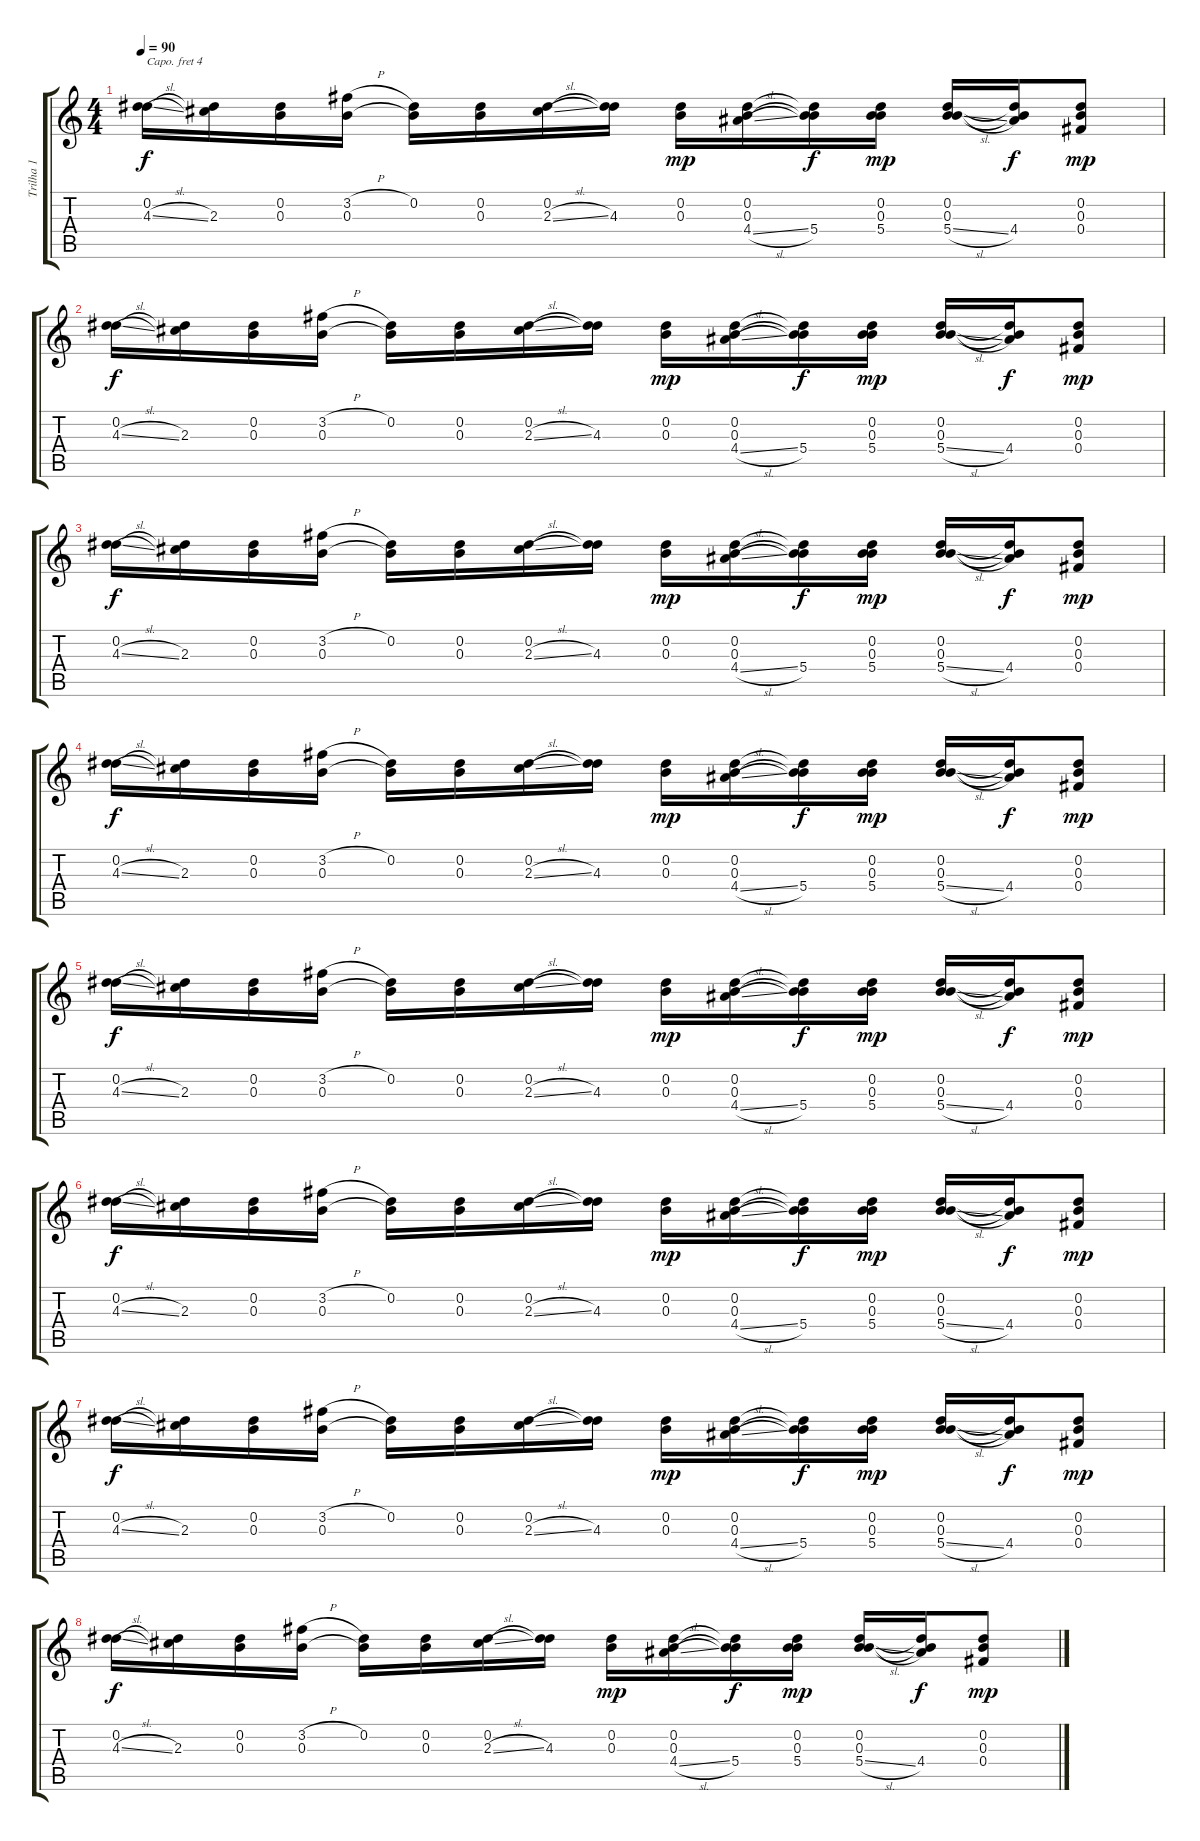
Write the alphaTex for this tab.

\track ("Trilha 1" "Trilha 1") {instrument acousticguitarsteel}
\staff {score tabs}
\capo 4
\tuning (E4 B3 G3 D3 A2 E2) {hide}
\ts (4 4)
\tempo 90
\clef g2
\ks c
(0.2 4.3{sl}).16{dy f instrument acousticguitarsteel} (0.2{t} 2.3).16 (0.2 0.3).16 (3.2{h} 0.3).16 (0.2 0.3{t}).16 (0.2 0.3).16 (0.2 2.3{sl}).16 (0.2{t} 4.3).16 (0.2 0.3).16{dy mp} (0.2 0.3 4.4{sl}).16 (0.2{t} 0.3{t} 5.4).16{dy f} (0.2 0.3 5.4).16{dy mp} (0.2 0.3 5.4{sl}).16 (0.2{t} 0.3{t} 4.4).16{dy f} (0.2 0.3 0.4).8{dy mp} |
(0.2 4.3{sl}).16{dy f} (0.2{t} 2.3).16 (0.2 0.3).16 (3.2{h} 0.3).16 (0.2 0.3{t}).16 (0.2 0.3).16 (0.2 2.3{sl}).16 (0.2{t} 4.3).16 (0.2 0.3).16{dy mp} (0.2 0.3 4.4{sl}).16 (0.2{t} 0.3{t} 5.4).16{dy f} (0.2 0.3 5.4).16{dy mp} (0.2 0.3 5.4{sl}).16 (0.2{t} 0.3{t} 4.4).16{dy f} (0.2 0.3 0.4).8{dy mp} |
(0.2 4.3{sl}).16{dy f} (0.2{t} 2.3).16 (0.2 0.3).16 (3.2{h} 0.3).16 (0.2 0.3{t}).16 (0.2 0.3).16 (0.2 2.3{sl}).16 (0.2{t} 4.3).16 (0.2 0.3).16{dy mp} (0.2 0.3 4.4{sl}).16 (0.2{t} 0.3{t} 5.4).16{dy f} (0.2 0.3 5.4).16{dy mp} (0.2 0.3 5.4{sl}).16 (0.2{t} 0.3{t} 4.4).16{dy f} (0.2 0.3 0.4).8{dy mp} |
(0.2 4.3{sl}).16{dy f} (0.2{t} 2.3).16 (0.2 0.3).16 (3.2{h} 0.3).16 (0.2 0.3{t}).16 (0.2 0.3).16 (0.2 2.3{sl}).16 (0.2{t} 4.3).16 (0.2 0.3).16{dy mp} (0.2 0.3 4.4{sl}).16 (0.2{t} 0.3{t} 5.4).16{dy f} (0.2 0.3 5.4).16{dy mp} (0.2 0.3 5.4{sl}).16 (0.2{t} 0.3{t} 4.4).16{dy f} (0.2 0.3 0.4).8{dy mp} |
(0.2 4.3{sl}).16{dy f} (0.2{t} 2.3).16 (0.2 0.3).16 (3.2{h} 0.3).16 (0.2 0.3{t}).16 (0.2 0.3).16 (0.2 2.3{sl}).16 (0.2{t} 4.3).16 (0.2 0.3).16{dy mp} (0.2 0.3 4.4{sl}).16 (0.2{t} 0.3{t} 5.4).16{dy f} (0.2 0.3 5.4).16{dy mp} (0.2 0.3 5.4{sl}).16 (0.2{t} 0.3{t} 4.4).16{dy f} (0.2 0.3 0.4).8{dy mp} |
(0.2 4.3{sl}).16{dy f} (0.2{t} 2.3).16 (0.2 0.3).16 (3.2{h} 0.3).16 (0.2 0.3{t}).16 (0.2 0.3).16 (0.2 2.3{sl}).16 (0.2{t} 4.3).16 (0.2 0.3).16{dy mp} (0.2 0.3 4.4{sl}).16 (0.2{t} 0.3{t} 5.4).16{dy f} (0.2 0.3 5.4).16{dy mp} (0.2 0.3 5.4{sl}).16 (0.2{t} 0.3{t} 4.4).16{dy f} (0.2 0.3 0.4).8{dy mp} |
(0.2 4.3{sl}).16{dy f} (0.2{t} 2.3).16 (0.2 0.3).16 (3.2{h} 0.3).16 (0.2 0.3{t}).16 (0.2 0.3).16 (0.2 2.3{sl}).16 (0.2{t} 4.3).16 (0.2 0.3).16{dy mp} (0.2 0.3 4.4{sl}).16 (0.2{t} 0.3{t} 5.4).16{dy f} (0.2 0.3 5.4).16{dy mp} (0.2 0.3 5.4{sl}).16 (0.2{t} 0.3{t} 4.4).16{dy f} (0.2 0.3 0.4).8{dy mp} |
(0.2 4.3{sl}).16{dy f} (0.2{t} 2.3).16 (0.2 0.3).16 (3.2{h} 0.3).16 (0.2 0.3{t}).16 (0.2 0.3).16 (0.2 2.3{sl}).16 (0.2{t} 4.3).16 (0.2 0.3).16{dy mp} (0.2 0.3 4.4{sl}).16 (0.2{t} 0.3{t} 5.4).16{dy f} (0.2 0.3 5.4).16{dy mp} (0.2 0.3 5.4{sl}).16 (0.2{t} 0.3{t} 4.4).16{dy f} (0.2 0.3 0.4).8{dy mp}
